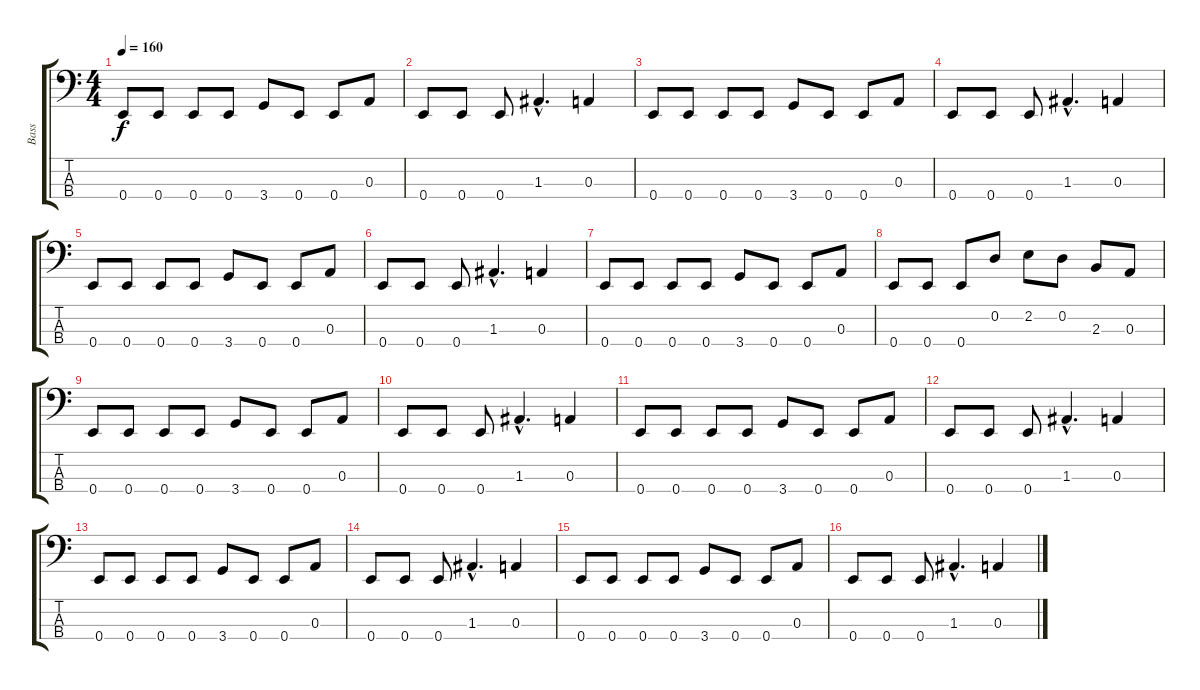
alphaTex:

\track ("Bass" "Bass") {instrument electricbassfinger}
\staff {score tabs}
\tuning (G2 D2 A1 E1) {hide}
\ts (4 4)
\tempo 160
\clef f4
\ks c
0.4.8{dy f} 0.4.8 0.4.8 0.4.8 3.4.8 0.4.8 0.4.8 0.3.8 |
0.4.8 0.4.8 0.4.8 1.3{hac}.4{d} 0.3.4 |
0.4.8 0.4.8 0.4.8 0.4.8 3.4.8 0.4.8 0.4.8 0.3.8 |
0.4.8 0.4.8 0.4.8 1.3{hac}.4{d} 0.3.4 |
0.4.8 0.4.8 0.4.8 0.4.8 3.4.8 0.4.8 0.4.8 0.3.8 |
0.4.8 0.4.8 0.4.8 1.3{hac}.4{d} 0.3.4 |
0.4.8 0.4.8 0.4.8 0.4.8 3.4.8 0.4.8 0.4.8 0.3.8 |
0.4.8 0.4.8 0.4.8 0.2.8 2.2.8 0.2.8 2.3.8 0.3.8 |
0.4.8 0.4.8 0.4.8 0.4.8 3.4.8 0.4.8 0.4.8 0.3.8 |
0.4.8 0.4.8 0.4.8 1.3{hac}.4{d} 0.3.4 |
0.4.8 0.4.8 0.4.8 0.4.8 3.4.8 0.4.8 0.4.8 0.3.8 |
0.4.8 0.4.8 0.4.8 1.3{hac}.4{d} 0.3.4 |
0.4.8 0.4.8 0.4.8 0.4.8 3.4.8 0.4.8 0.4.8 0.3.8 |
0.4.8 0.4.8 0.4.8 1.3{hac}.4{d} 0.3.4 |
0.4.8 0.4.8 0.4.8 0.4.8 3.4.8 0.4.8 0.4.8 0.3.8 |
0.4.8 0.4.8 0.4.8 1.3{hac}.4{d} 0.3.4
